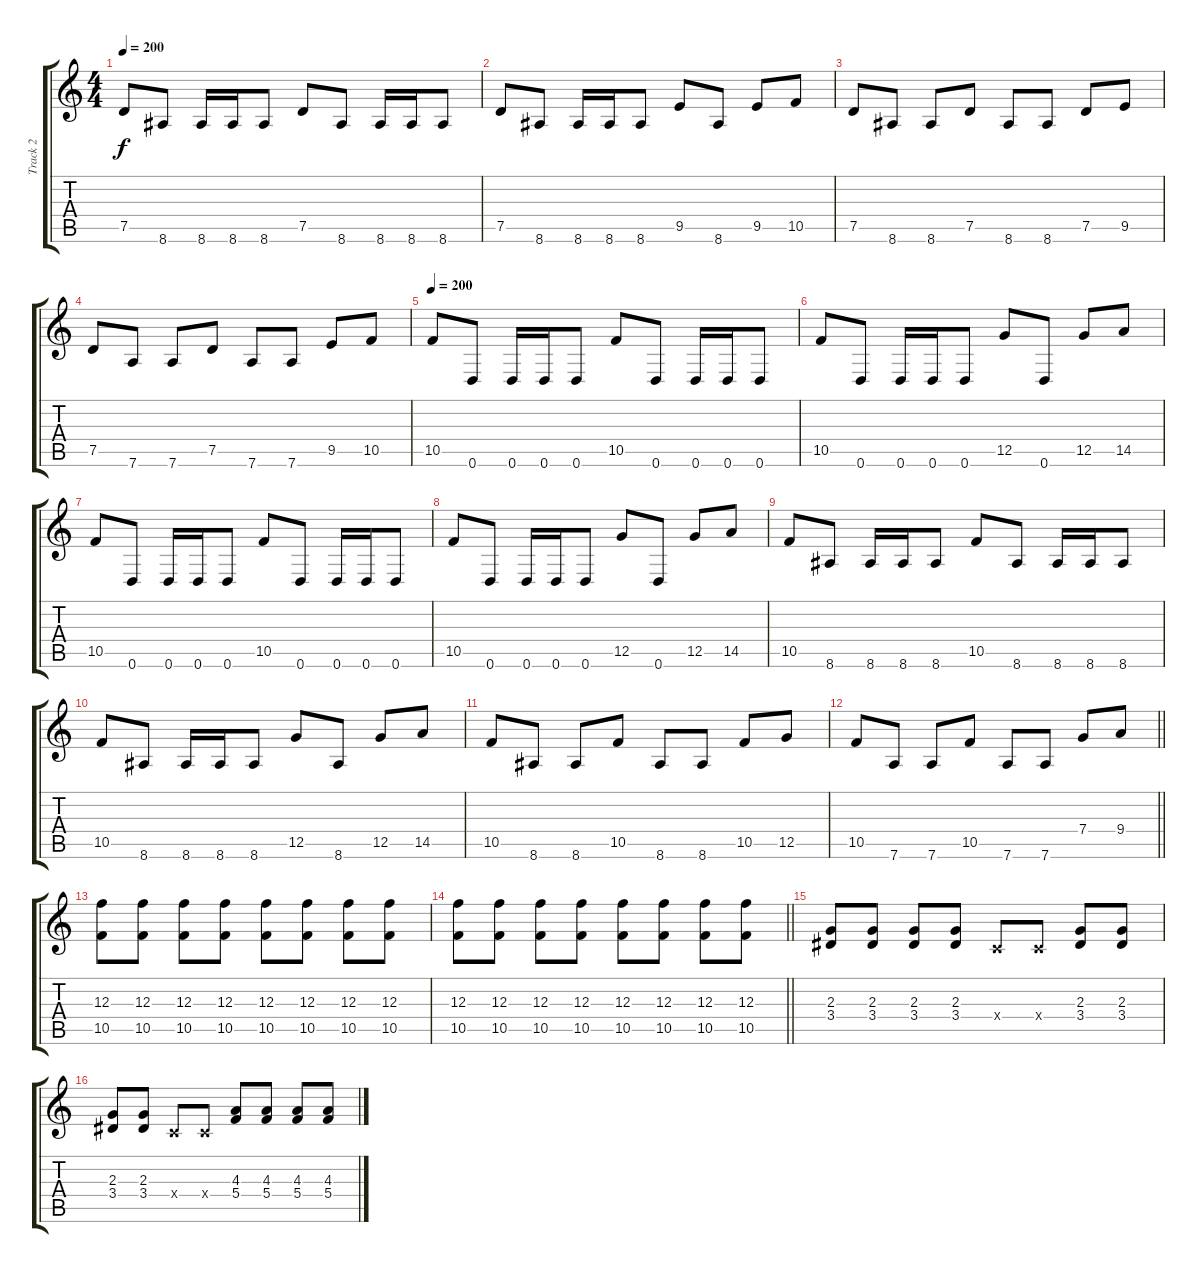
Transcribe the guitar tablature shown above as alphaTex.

\track ("Track 2" "Track 2") {instrument distortionguitar}
\staff {score tabs}
\tuning (D4 A3 F3 C3 G2 D2) {hide}
\ts (4 4)
\tempo 200
\clef g2
\ks c
7.5.8{dy f} 8.6.8 8.6.16 8.6.16 8.6.8 7.5.8 8.6.8 8.6.16 8.6.16 8.6.8 |
7.5.8 8.6.8 8.6.16 8.6.16 8.6.8 9.5.8 8.6.8 9.5.8 10.5.8 |
7.5.8 8.6.8 8.6.8 7.5.8 8.6.8 8.6.8 7.5.8 9.5.8 |
7.5.8 7.6.8 7.6.8 7.5.8 7.6.8 7.6.8 9.5.8 10.5.8 |
\tempo 200
10.5.8 0.6.8 0.6.16 0.6.16 0.6.8 10.5.8 0.6.8 0.6.16 0.6.16 0.6.8 |
10.5.8 0.6.8 0.6.16 0.6.16 0.6.8 12.5.8 0.6.8 12.5.8 14.5.8 |
10.5.8 0.6.8 0.6.16 0.6.16 0.6.8 10.5.8 0.6.8 0.6.16 0.6.16 0.6.8 |
10.5.8 0.6.8 0.6.16 0.6.16 0.6.8 12.5.8 0.6.8 12.5.8 14.5.8 |
10.5.8 8.6.8 8.6.16 8.6.16 8.6.8 10.5.8 8.6.8 8.6.16 8.6.16 8.6.8 |
10.5.8 8.6.8 8.6.16 8.6.16 8.6.8 12.5.8 8.6.8 12.5.8 14.5.8 |
10.5.8 8.6.8 8.6.8 10.5.8 8.6.8 8.6.8 10.5.8 12.5.8 |
\barLineRight lightlight
10.5.8 7.6.8 7.6.8 10.5.8 7.6.8 7.6.8 7.4.8 9.4.8 |
\section ("" "")
(12.3 10.5).8 (12.3 10.5).8 (12.3 10.5).8 (12.3 10.5).8 (12.3 10.5).8 (12.3 10.5).8 (12.3 10.5).8 (12.3 10.5).8 |
\barLineRight lightlight
(12.3 10.5).8 (12.3 10.5).8 (12.3 10.5).8 (12.3 10.5).8 (12.3 10.5).8 (12.3 10.5).8 (12.3 10.5).8 (12.3 10.5).8 |
\section ("" "")
(2.3 3.4).8 (2.3 3.4).8 (2.3 3.4).8 (2.3 3.4).8 0.4{x}.8 0.4{x}.8 (2.3 3.4).8 (2.3 3.4).8 |
(2.3 3.4).8 (2.3 3.4).8 0.4{x}.8 0.4{x}.8 (4.3 5.4).8 (4.3 5.4).8 (4.3 5.4).8 (4.3 5.4).8
